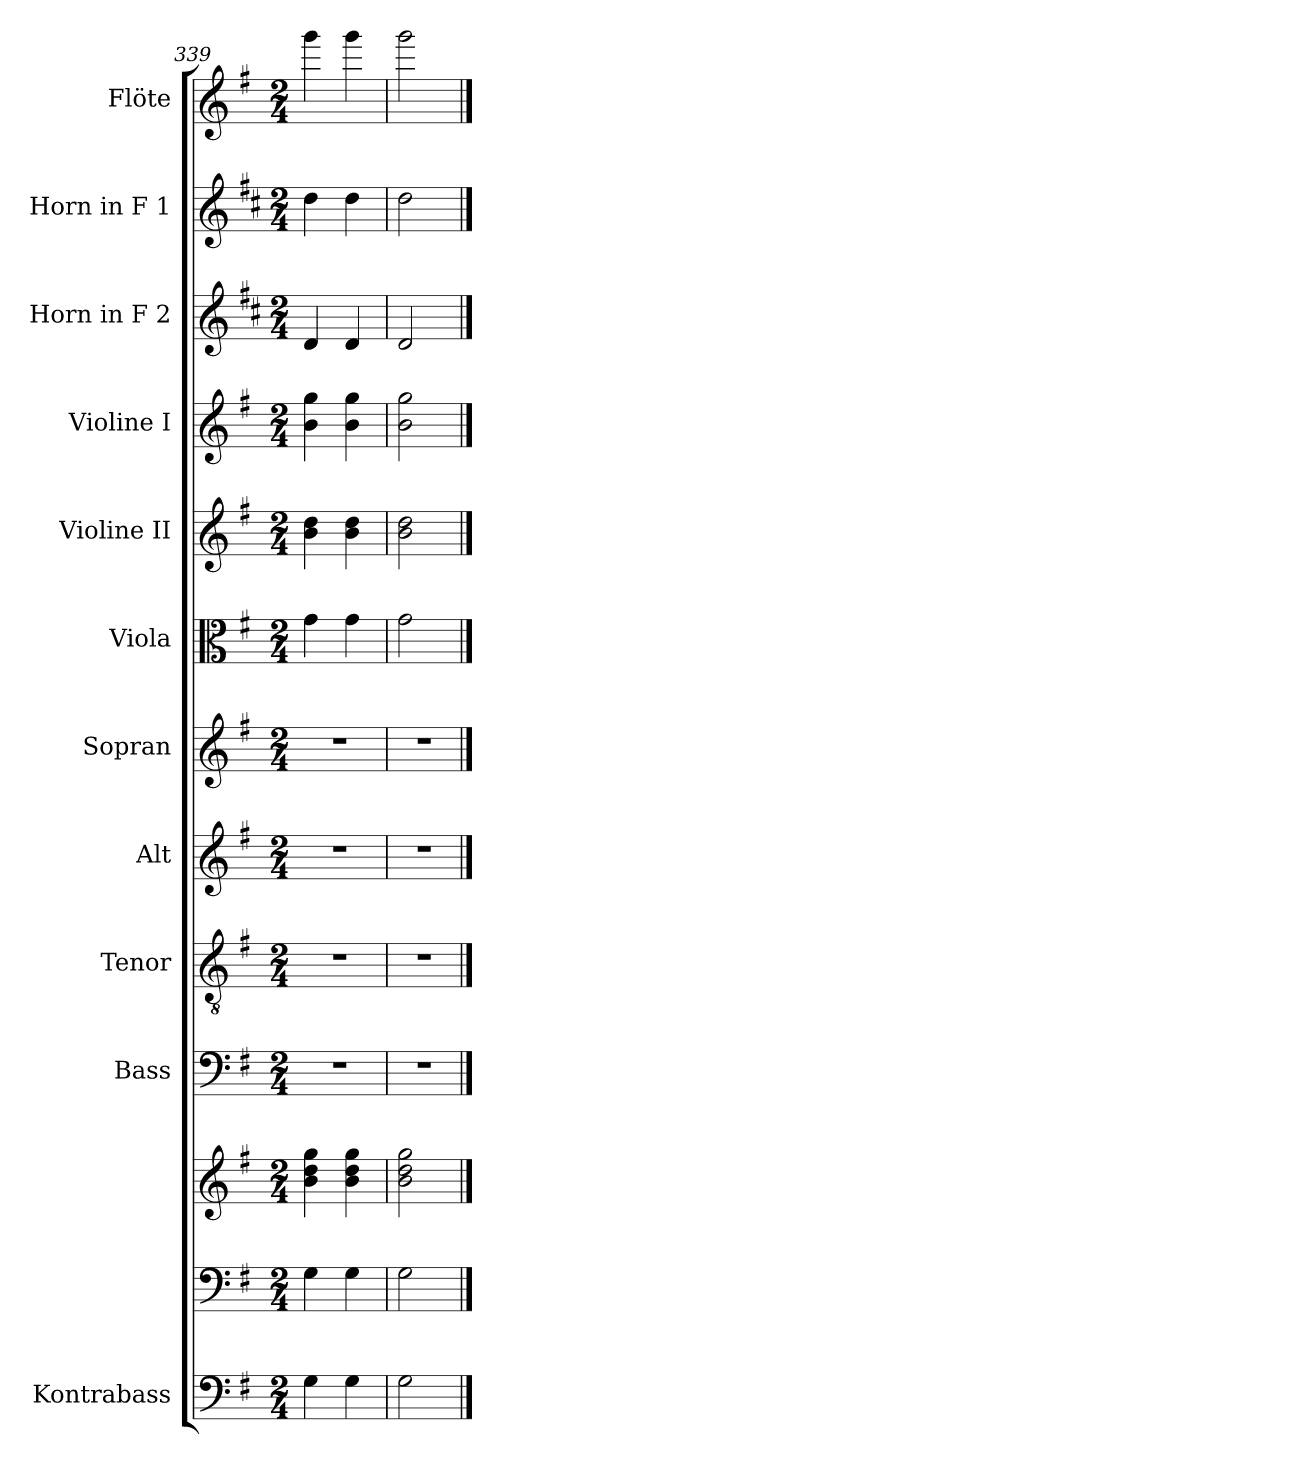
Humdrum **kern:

**kern	**kern	**kern	**kern	**kern	**kern	**kern	**kern	**kern	**kern	**kern	**kern	**kern
*part12	*part11	*part11	*part10	*part9	*part8	*part7	*part6	*part5	*part4	*part3	*part2	*part1
*staff13	*staff12	*staff11	*staff10	*staff9	*staff8	*staff7	*staff6	*staff5	*staff4	*staff3	*staff2	*staff1
*I"Kontrabass	*	*	*I"Bass	*I"Tenor	*I"Alt	*I"Sopran	*I"Viola	*I"Violine II	*I"Violine I	*I"Horn in F 2	*I"Horn in F 1	*I"Flöte
*I'Kb.	*	*	*I'B.	*I'T.	*I'A.	*I'S.	*I'Vla.	*I'Vl. II	*I'Vl. I	*	*	*I'Fl.
*clefF4	*clefF4	*clefG2	*clefF4	*clefGv2	*clefG2	*clefG2	*clefC3	*clefG2	*clefG2	*clefG2	*clefG2	*clefG2
*ITrd7c12	*	*	*	*	*	*	*	*	*	*ITrd4c7	*ITrd4c7	*
*k[f#]	*k[f#]	*k[f#]	*k[f#]	*k[f#]	*k[f#]	*k[f#]	*k[f#]	*k[f#]	*k[f#]	*k[f#]	*k[f#]	*k[f#]
*G:	*G:	*G:	*G:	*G:	*G:	*G:	*G:	*G:	*G:	*G:	*G:	*G:
*M2/4	*M2/4	*M2/4	*M2/4	*M2/4	*M2/4	*M2/4	*M2/4	*M2/4	*M2/4	*M2/4	*M2/4	*M2/4
=339	=339	=339	=339	=339	=339	=339	=339	=339	=339	=339	=339	=339
4GG\	4G\	4b\ 4dd\ 4gg\	2r	2r	2r	2r	4g\	4b\ 4dd\	4b\ 4gg\	4G/	4g\	4ggg\
4GG\	4G\	4b\ 4dd\ 4gg\	.	.	.	.	4g\	4b\ 4dd\	4b\ 4gg\	4G/	4g\	4ggg\
=340	=340	=340	=340	=340	=340	=340	=340	=340	=340	=340	=340	=340
2GG\	2G\	2b\ 2dd\ 2gg\	2r	2r	2r	2r	2g\	2b\ 2dd\	2b\ 2gg\	2G/	2g\	2ggg\
==	==	==	==	==	==	==	==	==	==	==	==	==
*-	*-	*-	*-	*-	*-	*-	*-	*-	*-	*-	*-	*-
